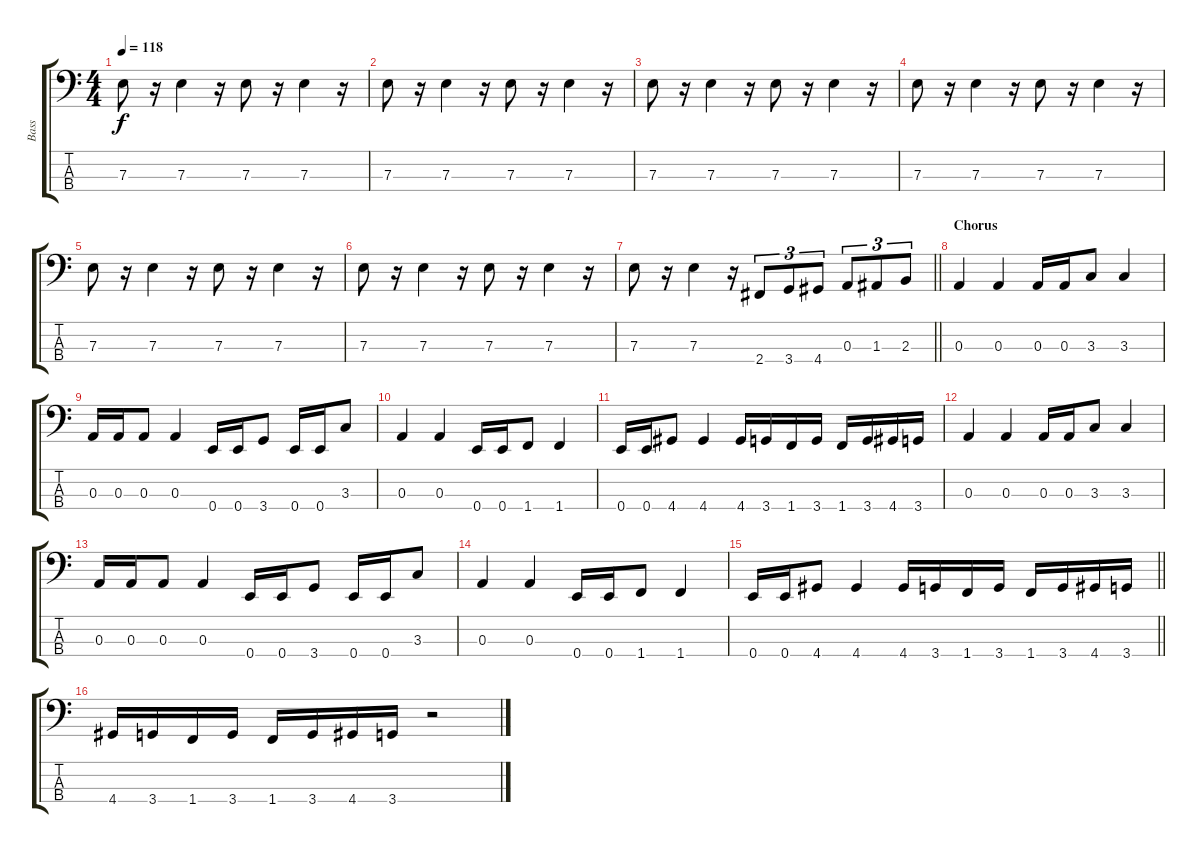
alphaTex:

\track ("Bass" "Bass") {instrument electricbassfinger}
\staff {score tabs}
\tuning (G2 D2 A1 E1) {hide}
\ts (4 4)
\tempo 118
\clef f4
\ks c
7.3.8{dy f} r.16 7.3.4 r.16 7.3.8 r.16 7.3.4 r.16 |
7.3.8 r.16 7.3.4 r.16 7.3.8 r.16 7.3.4 r.16 |
7.3.8 r.16 7.3.4 r.16 7.3.8 r.16 7.3.4 r.16 |
7.3.8 r.16 7.3.4 r.16 7.3.8 r.16 7.3.4 r.16 |
7.3.8 r.16 7.3.4 r.16 7.3.8 r.16 7.3.4 r.16 |
7.3.8 r.16 7.3.4 r.16 7.3.8 r.16 7.3.4 r.16 |
\barLineRight lightlight
7.3.8 r.16 7.3.4 r.16 2.4.8{tu (3 2)} 3.4.8{tu (3 2)} 4.4.8{tu (3 2)} 0.3.8{tu (3 2)} 1.3.8{tu (3 2)} 2.3.8{tu (3 2)} |
\section ("" "Chorus")
0.3.4 0.3.4 0.3.16 0.3.16 3.3.8 3.3.4 |
0.3.16 0.3.16 0.3.8 0.3.4 0.4.16 0.4.16 3.4.8 0.4.16 0.4.16 3.3.8 |
0.3.4 0.3.4 0.4.16 0.4.16 1.4.8 1.4.4 |
0.4.16 0.4.16 4.4.8 4.4.4 4.4.16 3.4.16 1.4.16 3.4.16 1.4.16 3.4.16 4.4.16 3.4.16 |
0.3.4 0.3.4 0.3.16 0.3.16 3.3.8 3.3.4 |
0.3.16 0.3.16 0.3.8 0.3.4 0.4.16 0.4.16 3.4.8 0.4.16 0.4.16 3.3.8 |
0.3.4 0.3.4 0.4.16 0.4.16 1.4.8 1.4.4 |
\barLineRight lightlight
0.4.16 0.4.16 4.4.8 4.4.4 4.4.16 3.4.16 1.4.16 3.4.16 1.4.16 3.4.16 4.4.16 3.4.16 |
4.4.16 3.4.16 1.4.16 3.4.16 1.4.16 3.4.16 4.4.16 3.4.16 r.2
